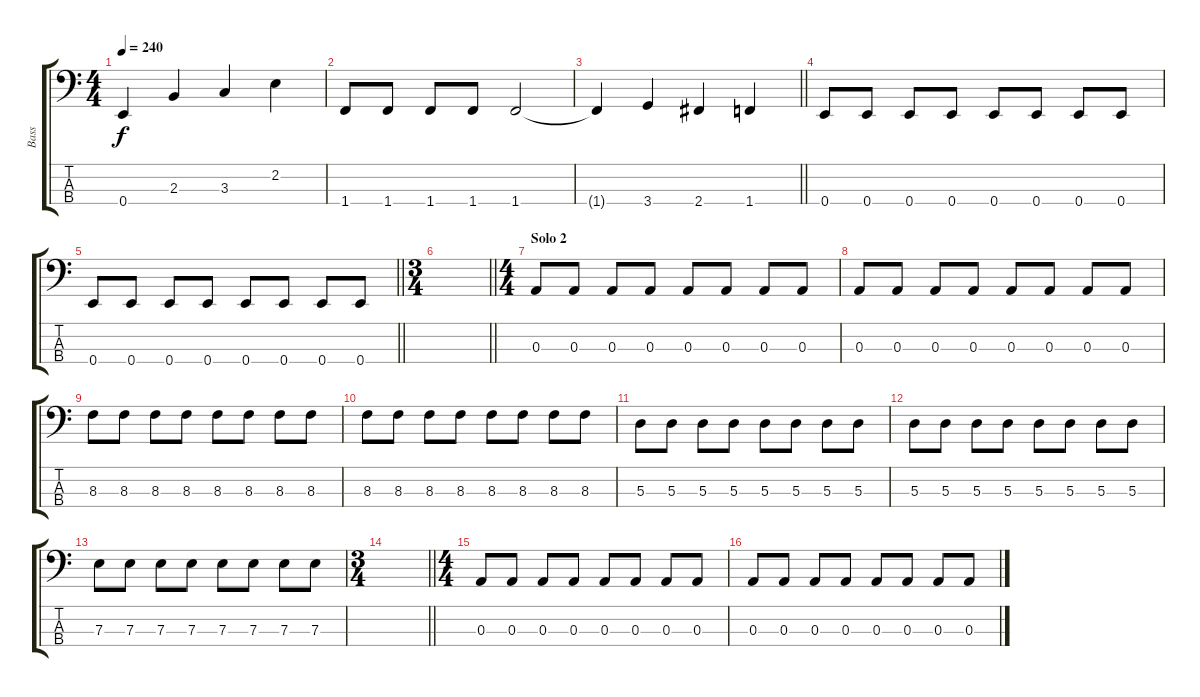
\track ("Bass" "Bass") {instrument electricbassfinger}
\staff {score tabs}
\tuning (G2 D2 A1 E1) {hide}
\ts (4 4)
\tempo 240
\clef f4
\ks c
0.4{t}.4{dy f} 2.3.4 3.3.4 2.2.4 |
1.4.8 1.4.8 1.4.8 1.4.8 1.4.2 |
\barLineRight lightlight
1.4{t}.4 3.4.4 2.4.4 1.4.4 |
0.4.8 0.4.8 0.4.8 0.4.8 0.4.8 0.4.8 0.4.8 0.4.8 |
\barLineRight lightlight
0.4.8 0.4.8 0.4.8 0.4.8 0.4.8 0.4.8 0.4.8 0.4.8 |
\ts (3 4)
\barLineRight lightlight
|
\ts (4 4)
\section ("" "Solo 2")
0.3.8 0.3.8 0.3.8 0.3.8 0.3.8 0.3.8 0.3.8 0.3.8 |
0.3.8 0.3.8 0.3.8 0.3.8 0.3.8 0.3.8 0.3.8 0.3.8 |
8.3.8 8.3.8 8.3.8 8.3.8 8.3.8 8.3.8 8.3.8 8.3.8 |
8.3.8 8.3.8 8.3.8 8.3.8 8.3.8 8.3.8 8.3.8 8.3.8 |
5.3.8 5.3.8 5.3.8 5.3.8 5.3.8 5.3.8 5.3.8 5.3.8 |
5.3.8 5.3.8 5.3.8 5.3.8 5.3.8 5.3.8 5.3.8 5.3.8 |
7.3.8 7.3.8 7.3.8 7.3.8 7.3.8 7.3.8 7.3.8 7.3.8 |
\ts (3 4)
\barLineRight lightlight
|
\ts (4 4)
0.3.8 0.3.8 0.3.8 0.3.8 0.3.8 0.3.8 0.3.8 0.3.8 |
0.3.8 0.3.8 0.3.8 0.3.8 0.3.8 0.3.8 0.3.8 0.3.8
